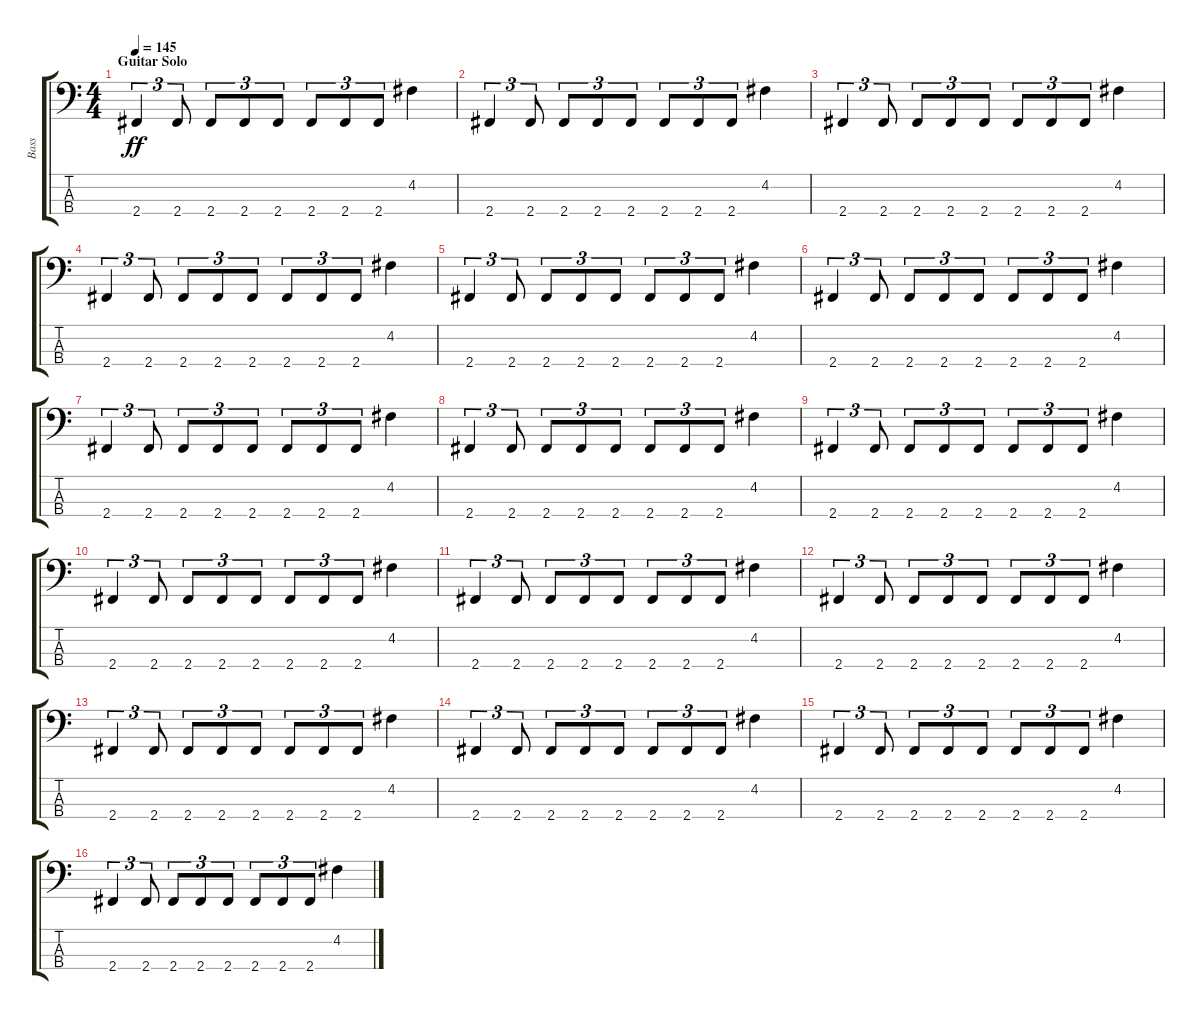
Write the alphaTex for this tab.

\track ("Bass" "Bass") {instrument electricbasspick}
\staff {score tabs}
\tuning (G2 D2 A1 E1) {hide}
\ts (4 4)
\section ("" "Guitar Solo")
\tempo 145
\clef f4
\ks c
2.4.4{tu (3 2) dy ff} 2.4.8{tu (3 2)} 2.4.8{tu (3 2)} 2.4.8{tu (3 2)} 2.4.8{tu (3 2)} 2.4.8{tu (3 2)} 2.4.8{tu (3 2)} 2.4.8{tu (3 2)} 4.2.4 |
2.4.4{tu (3 2)} 2.4.8{tu (3 2)} 2.4.8{tu (3 2)} 2.4.8{tu (3 2)} 2.4.8{tu (3 2)} 2.4.8{tu (3 2)} 2.4.8{tu (3 2)} 2.4.8{tu (3 2)} 4.2.4 |
2.4.4{tu (3 2)} 2.4.8{tu (3 2)} 2.4.8{tu (3 2)} 2.4.8{tu (3 2)} 2.4.8{tu (3 2)} 2.4.8{tu (3 2)} 2.4.8{tu (3 2)} 2.4.8{tu (3 2)} 4.2.4 |
2.4.4{tu (3 2)} 2.4.8{tu (3 2)} 2.4.8{tu (3 2)} 2.4.8{tu (3 2)} 2.4.8{tu (3 2)} 2.4.8{tu (3 2)} 2.4.8{tu (3 2)} 2.4.8{tu (3 2)} 4.2.4 |
2.4.4{tu (3 2)} 2.4.8{tu (3 2)} 2.4.8{tu (3 2)} 2.4.8{tu (3 2)} 2.4.8{tu (3 2)} 2.4.8{tu (3 2)} 2.4.8{tu (3 2)} 2.4.8{tu (3 2)} 4.2.4 |
2.4.4{tu (3 2)} 2.4.8{tu (3 2)} 2.4.8{tu (3 2)} 2.4.8{tu (3 2)} 2.4.8{tu (3 2)} 2.4.8{tu (3 2)} 2.4.8{tu (3 2)} 2.4.8{tu (3 2)} 4.2.4 |
2.4.4{tu (3 2)} 2.4.8{tu (3 2)} 2.4.8{tu (3 2)} 2.4.8{tu (3 2)} 2.4.8{tu (3 2)} 2.4.8{tu (3 2)} 2.4.8{tu (3 2)} 2.4.8{tu (3 2)} 4.2.4 |
2.4.4{tu (3 2)} 2.4.8{tu (3 2)} 2.4.8{tu (3 2)} 2.4.8{tu (3 2)} 2.4.8{tu (3 2)} 2.4.8{tu (3 2)} 2.4.8{tu (3 2)} 2.4.8{tu (3 2)} 4.2.4 |
2.4.4{tu (3 2)} 2.4.8{tu (3 2)} 2.4.8{tu (3 2)} 2.4.8{tu (3 2)} 2.4.8{tu (3 2)} 2.4.8{tu (3 2)} 2.4.8{tu (3 2)} 2.4.8{tu (3 2)} 4.2.4 |
2.4.4{tu (3 2)} 2.4.8{tu (3 2)} 2.4.8{tu (3 2)} 2.4.8{tu (3 2)} 2.4.8{tu (3 2)} 2.4.8{tu (3 2)} 2.4.8{tu (3 2)} 2.4.8{tu (3 2)} 4.2.4 |
2.4.4{tu (3 2)} 2.4.8{tu (3 2)} 2.4.8{tu (3 2)} 2.4.8{tu (3 2)} 2.4.8{tu (3 2)} 2.4.8{tu (3 2)} 2.4.8{tu (3 2)} 2.4.8{tu (3 2)} 4.2.4 |
2.4.4{tu (3 2)} 2.4.8{tu (3 2)} 2.4.8{tu (3 2)} 2.4.8{tu (3 2)} 2.4.8{tu (3 2)} 2.4.8{tu (3 2)} 2.4.8{tu (3 2)} 2.4.8{tu (3 2)} 4.2.4 |
2.4.4{tu (3 2)} 2.4.8{tu (3 2)} 2.4.8{tu (3 2)} 2.4.8{tu (3 2)} 2.4.8{tu (3 2)} 2.4.8{tu (3 2)} 2.4.8{tu (3 2)} 2.4.8{tu (3 2)} 4.2.4 |
2.4.4{tu (3 2)} 2.4.8{tu (3 2)} 2.4.8{tu (3 2)} 2.4.8{tu (3 2)} 2.4.8{tu (3 2)} 2.4.8{tu (3 2)} 2.4.8{tu (3 2)} 2.4.8{tu (3 2)} 4.2.4 |
2.4.4{tu (3 2)} 2.4.8{tu (3 2)} 2.4.8{tu (3 2)} 2.4.8{tu (3 2)} 2.4.8{tu (3 2)} 2.4.8{tu (3 2)} 2.4.8{tu (3 2)} 2.4.8{tu (3 2)} 4.2.4 |
2.4.4{tu (3 2)} 2.4.8{tu (3 2)} 2.4.8{tu (3 2)} 2.4.8{tu (3 2)} 2.4.8{tu (3 2)} 2.4.8{tu (3 2)} 2.4.8{tu (3 2)} 2.4.8{tu (3 2)} 4.2.4
